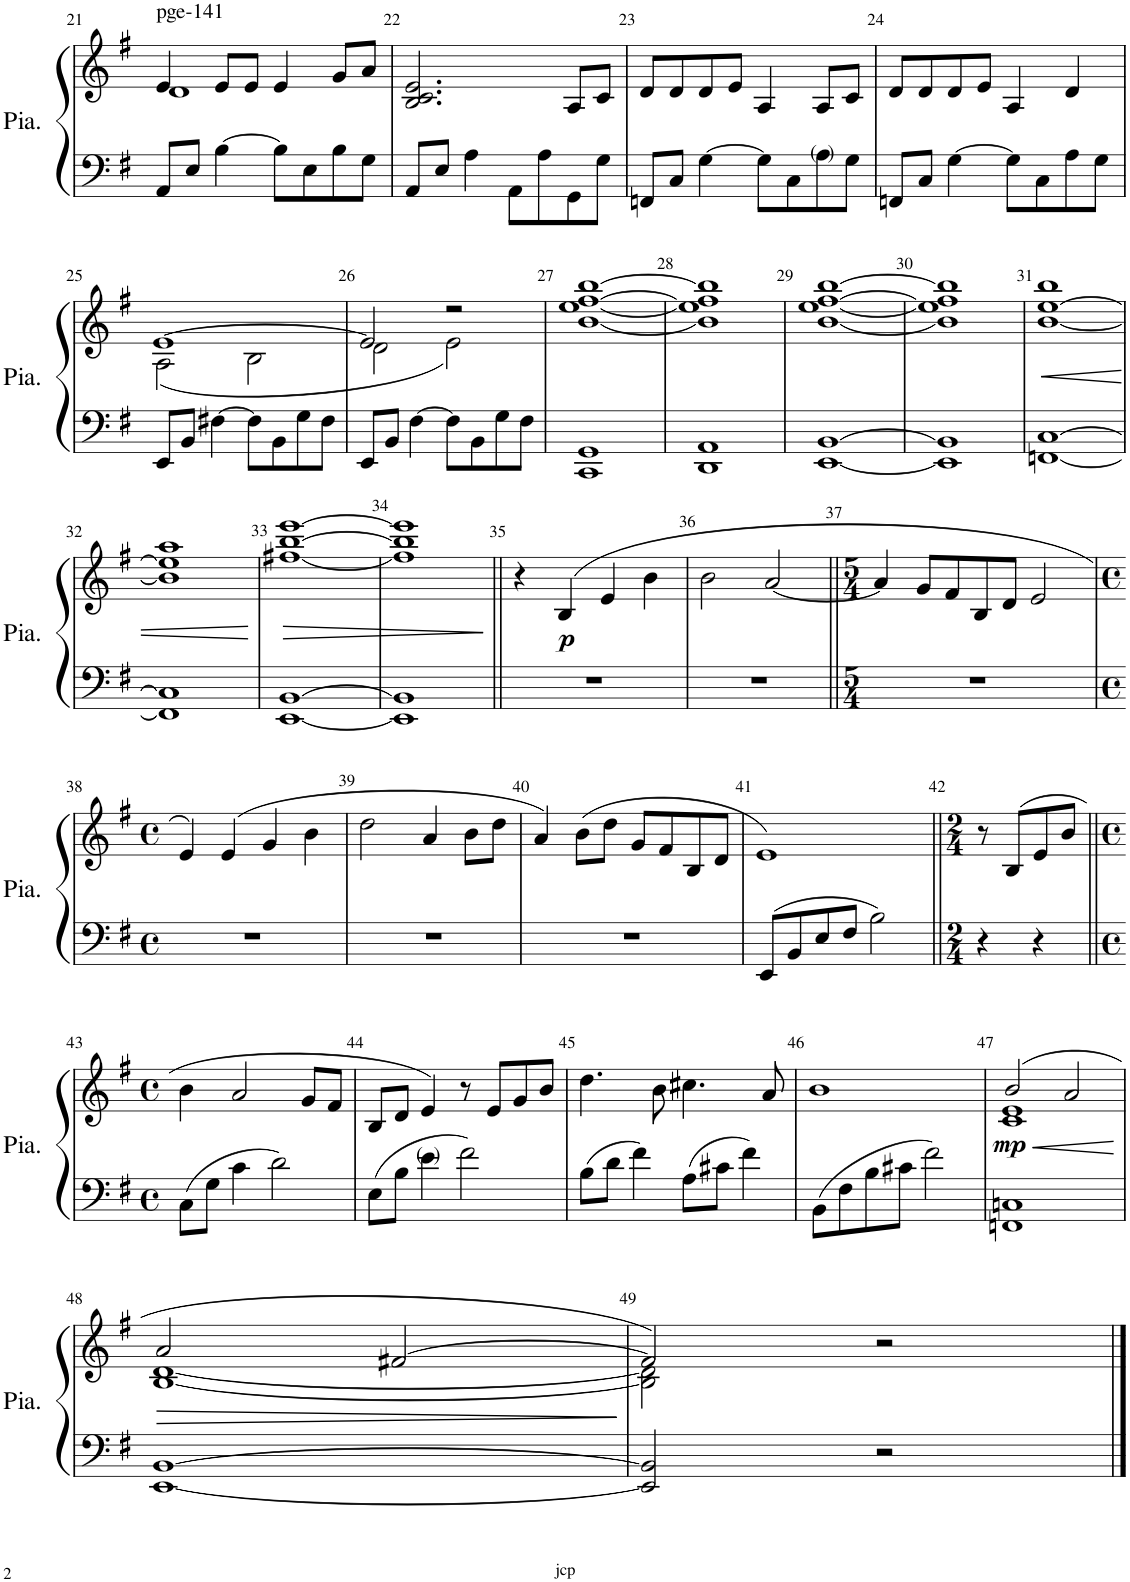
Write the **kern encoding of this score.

**kern	**kern	**dynam
*part1	*part1	*part1
*staff2	*staff1	*staff1/2
*I"Piano	*	*
*I'Pia.	*	*
!!LO:PB:g=z
*clefF4	*clefG2	*
*k[f#]	*k[f#]	*
*M4/4	*M4/4	*
*met(c)	*met(c)	*
=21	=21	=21
*	*^	*
!	!LO:TX:a:t=pge-141	!	!
8AA/L	4e/	1d	.
8E/J	.	.	.
[4B\	8e/L	.	.
.	8e/J	.	.
8B\L]	4e/	.	.
8E\	.	.	.
8B\	8g/L	.	.
8G\J	8a/J	.	.
*	*v	*v	*
=22	=22	=22
8AA/L	2.B/ 2.c/ 2.e/	.
8E/J	.	.
4A\	.	.
8AA\L	.	.
8A\	.	.
8GG\	8A/L	.
8G\J	8c/J	.
=23	=23	=23
8FFn/L	8d/L	.
8C/J	8d/	.
[4G\	8d/	.
.	8e/J	.
8G\L]	4A/	.
8C\	.	.
!LO:TX:a:t=(  )	!	!
8A\	8A/L	.
8G\J	8c/J	.
=24	=24	=24
8FFn/L	8d/L	.
8C/J	8d/	.
[4G\	8d/	.
.	8e/J	.
8G\L]	4A/	.
8C\	.	.
8A\	4d/	.
8G\J	.	.
!!LO:LB:g=z
=25	=25	=25
*	*^	*
8EE/L	[1e	(2A\	.
8BB/J	.	.	.
[4F#X\	.	.	.
8F#\L]	.	2B\	.
8BB\	.	.	.
8G\	.	.	.
8F#\J	.	.	.
=26	=26	=26	=26
8EE/L	2e/]	2d\	.
8BB/J	.	.	.
[4F#\	.	.	.
8F#\L]	2r	2e\)	.
8BB\	.	.	.
8G\	.	.	.
8F#\J	.	.	.
*	*v	*v	*
=27	=27	=27
1CC 1GG	[1b [1ee [1ff# [1bb	.
=28	=28	=28
1DD 1AA	1b] 1ee] 1ff#] 1bb]	.
=29	=29	=29
[1EE [1BB	[1b [1ee [1ff# [1bb	.
=30	=30	=30
1EE] 1BB]	1b] 1ee] 1ff#] 1bb]	.
=31	=31	=31
!	!	!LO:HP:b
[1FFn [1C	[1b [1ee 1bb	<
!!LO:LB:g=z
=32	=32	=32
1FF] 1C]	1b] 1ee] 1aa	.
.	.	[
=33	=33	=33
!	!	!LO:HP:b
[1EE [1BB	[1ff#X [1bb [1eee	>
=34	=34	=34
1EE] 1BB]	1ff#] 1bb] 1eee]	.
.	.	]
=35||	=35||	=35||
1r	4r	.
!	!	!LO:DY:b
.	(4B/	p
.	4e/	.
.	4b\	.
=36	=36	=36
1r	2b\	.
.	[2a/	.
=37||	=37||	=37||
*M5/4	*M5/4	*
4%5r	4a/]	.
.	8g/L	.
.	8f#/	.
.	8B/	.
.	8d/J	.
.	2e/	.
!!LO:LB:g=z
=38	=38	=38
*M4/4	*M4/4	*
*met(c)	*met(c)	*
1r	4e/)	.
.	(4e/	.
.	4g/	.
.	4b\	.
=39	=39	=39
1r	2dd\	.
.	4a/	.
.	8b\L	.
.	8dd\J	.
=40	=40	=40
1r	4a/)	.
.	(8b\L	.
.	8dd\J	.
.	8g/L	.
.	8f#/	.
.	8B/	.
.	8d/J	.
=41	=41	=41
8EE/L	1e)	.
8BB/	.	.
8E/	.	.
8F#/J	.	.
2B\	.	.
=42||	=42||	=42||
*M2/4	*M2/4	*
4r	8r	.
.	(8B/L	.
4r	8e/	.
.	8b/J	.
!!LO:LB:g=z
=43||	=43||	=43||
*M4/4	*M4/4	*
*met(c)	*met(c)	*
8C\L	4b\	.
8G\J	.	.
4c\	2a/	.
2d\	.	.
.	8g/L	.
.	8f#/J	.
=44	=44	=44
8E\L	8B/L	.
8B\J	8d/J	.
!LO:TX:a:t=(  )	!	!
4e\	4e/)	.
2f#\	8r	.
.	8e/L	.
.	8g/	.
.	8b/J	.
=45	=45	=45
8B\L	4.dd\	.
8d\J	.	.
4f#\	.	.
.	8b\	.
8A\L	4.cc#X\	.
8c#X\J	.	.
4f#\	.	.
.	8a/	.
=46	=46	=46
8BB\L	1b	.
8F#\	.	.
8B\	.	.
8c#X\J	.	.
2f#\	.	.
=47	=47	=47
!	!	!LO:HP:b
*	*^	*
!	!	!	!LO:DY:n=1:b
1FFn 1Cn	(2b/	1c 1e	< mp
.	2a/	.	.
*	*v	*v	*
.	.	[
!!LO:LB:g=z
=48	=48	=48
!	!	!LO:HP:b
*	*^	*
[1EE [1BB	2a/	[1B [1d	>
.	[2f#X/	.	.
*	*v	*v	*
.	.	]
=49	=49	=49
*	*^	*
2EE/] 2BB/]	2f#/])	2B\] 2d\]	.
2r	2r	2ryy	.
*	*v	*v	*
==	==	==
*-	*-	*-
